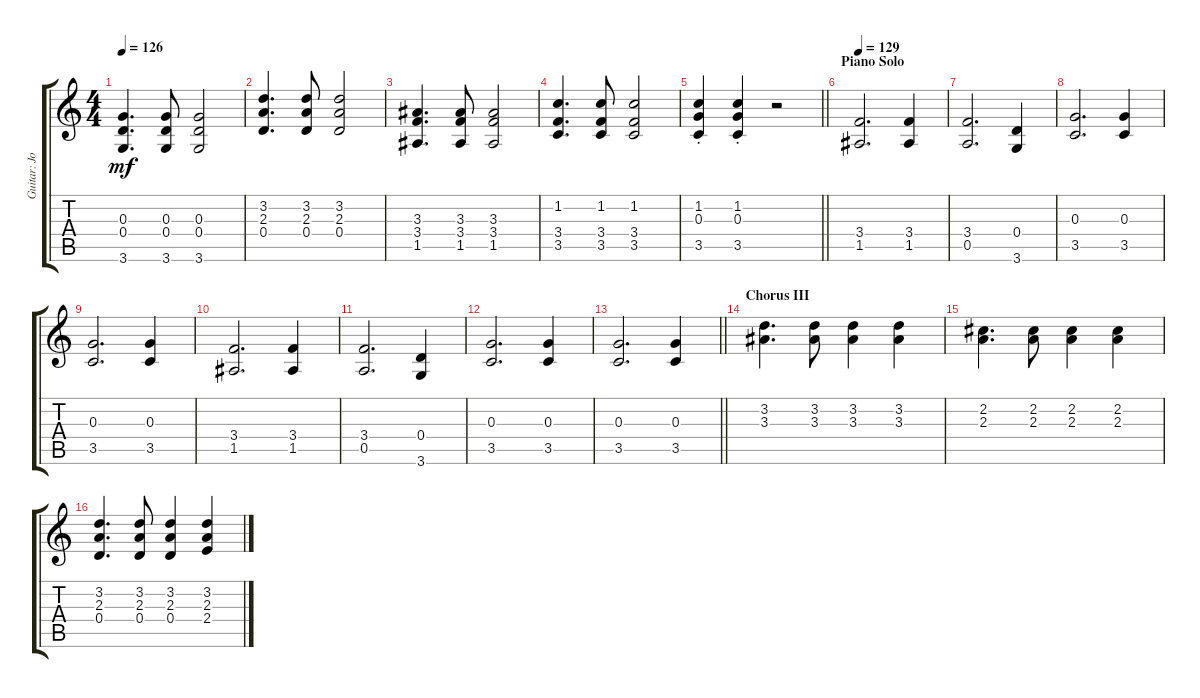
\track ("Guitar: Joey" "Guitar: Jo") {instrument distortionguitar}
\staff {score tabs}
\tuning (E4 B3 G3 D3 A2 E2) {hide}
\ts (4 4)
\tempo 126
\clef g2
\ks c
(0.3 0.4 3.6).4{d dy mf} (0.3 0.4 3.6).8 (0.3 0.4 3.6).2 |
(3.2 2.3 0.4).4{d} (3.2 2.3 0.4).8 (3.2 2.3 0.4).2 |
(3.3 3.4 1.5).4{d} (3.3 3.4 1.5).8 (3.3 3.4 1.5).2 |
(1.2 3.4 3.5).4{d} (1.2 3.4 3.5).8 (1.2 3.4 3.5).2 |
\barLineRight lightlight
(1.2{st} 0.3{st} 3.5{st}).4 (1.2{st} 0.3{st} 3.5{st}).4 r.2 |
\section ("" "Piano Solo")
\tempo 129
(3.4 1.5).2{d} (3.4 1.5).4 |
(3.4 0.5).2{d} (0.4 3.6).4 |
(0.3 3.5).2{d} (0.3 3.5).4 |
(0.3 3.5).2{d} (0.3 3.5).4 |
(3.4 1.5).2{d} (3.4 1.5).4 |
(3.4 0.5).2{d} (0.4 3.6).4 |
(0.3 3.5).2{d} (0.3 3.5).4 |
\barLineRight lightlight
(0.3 3.5).2{d} (0.3 3.5).4 |
\section ("" "Chorus III")
(3.2 3.3).4{d} (3.2 3.3).8 (3.2 3.3).4 (3.2 3.3).4 |
(2.2 2.3).4{d} (2.2 2.3).8 (2.2 2.3).4 (2.2 2.3).4 |
(3.2 2.3 0.4).4{d} (3.2 2.3 0.4).8 (3.2 2.3 0.4).4 (3.2 2.3 2.4).4
